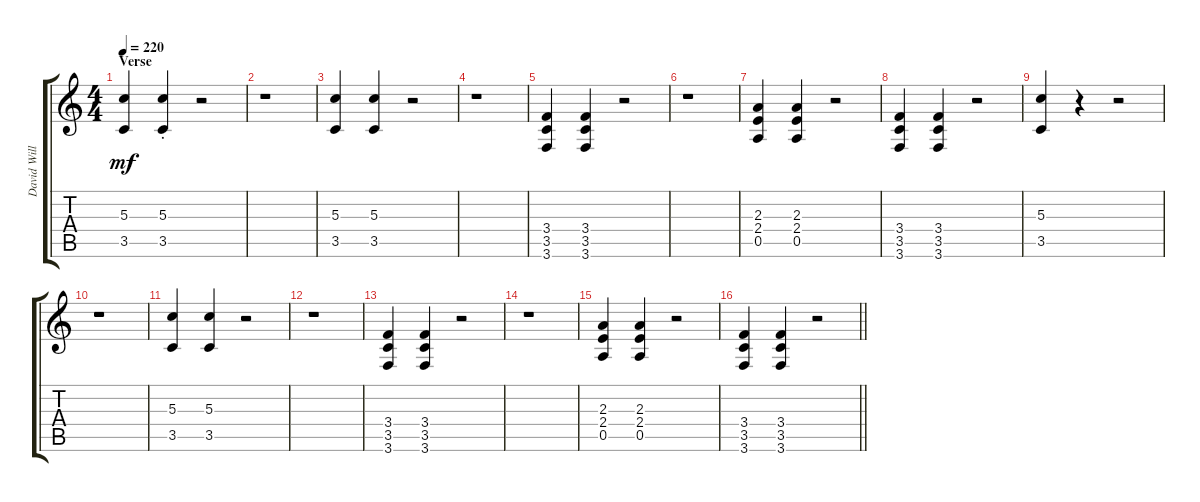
\track ("David Williams" "David Will") {instrument overdrivenguitar}
\staff {score tabs}
\tuning (E4 B3 G3 D3 A2 D2) {hide}
\ts (4 4)
\section ("" "Verse")
\tempo 220
\clef g2
\ks c
(5.3 3.5).4{dy mf} (5.3 3.5{st}).4 r.2 |
r.1 |
(5.3 3.5).4 (5.3 3.5).4 r.2 |
r.1 |
(3.4 3.5 3.6).4 (3.4 3.5 3.6).4 r.2 |
r.1 |
(2.3 2.4 0.5).4 (2.3 2.4 0.5).4 r.2 |
(3.4 3.5 3.6).4 (3.4 3.5 3.6).4 r.2 |
(5.3 3.5).4 r.4 r.2 |
r.1 |
(5.3 3.5).4 (5.3 3.5).4 r.2 |
r.1 |
(3.4 3.5 3.6).4 (3.4 3.5 3.6).4 r.2 |
r.1 |
(2.3 2.4 0.5).4 (2.3 2.4 0.5).4 r.2 |
\barLineRight lightlight
(3.4 3.5 3.6).4 (3.4 3.5 3.6).4 r.2
